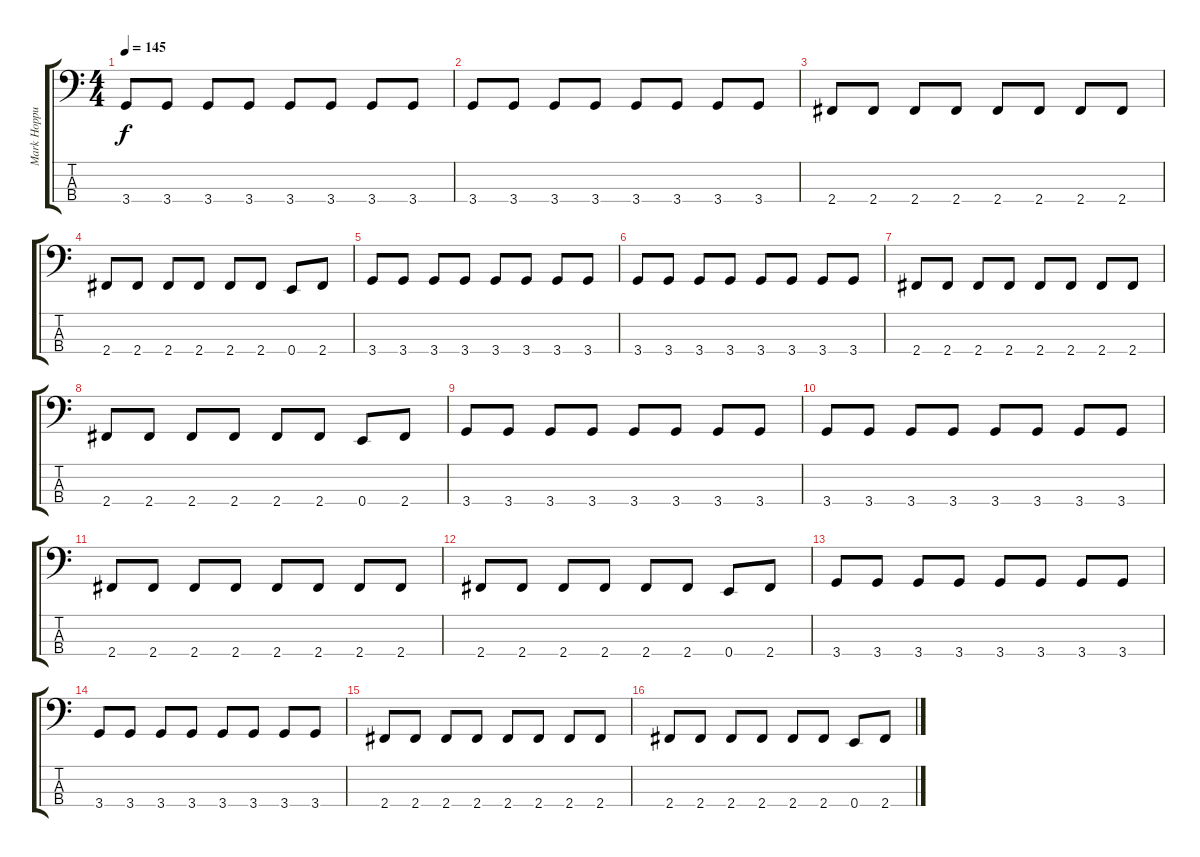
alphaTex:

\track ("Mark Hoppus (Bass)" "Mark Hoppu") {instrument electricbasspick}
\staff {score tabs}
\tuning (G2 D2 A1 E1) {hide}
\ts (4 4)
\tempo 145
\clef f4
\ks c
3.4.8{dy f} 3.4.8 3.4.8 3.4.8 3.4.8 3.4.8 3.4.8 3.4.8 |
3.4.8 3.4.8 3.4.8 3.4.8 3.4.8 3.4.8 3.4.8 3.4.8 |
2.4.8 2.4.8 2.4.8 2.4.8 2.4.8 2.4.8 2.4.8 2.4.8 |
2.4.8 2.4.8 2.4.8 2.4.8 2.4.8 2.4.8 0.4.8 2.4.8 |
3.4.8 3.4.8 3.4.8 3.4.8 3.4.8 3.4.8 3.4.8 3.4.8 |
3.4.8 3.4.8 3.4.8 3.4.8 3.4.8 3.4.8 3.4.8 3.4.8 |
2.4.8 2.4.8 2.4.8 2.4.8 2.4.8 2.4.8 2.4.8 2.4.8 |
2.4.8 2.4.8 2.4.8 2.4.8 2.4.8 2.4.8 0.4.8 2.4.8 |
3.4.8 3.4.8 3.4.8 3.4.8 3.4.8 3.4.8 3.4.8 3.4.8 |
3.4.8 3.4.8 3.4.8 3.4.8 3.4.8 3.4.8 3.4.8 3.4.8 |
2.4.8{volume 12} 2.4.8 2.4.8 2.4.8 2.4.8 2.4.8 2.4.8 2.4.8 |
2.4.8 2.4.8 2.4.8 2.4.8 2.4.8 2.4.8 0.4.8 2.4.8 |
3.4.8{volume 10} 3.4.8 3.4.8 3.4.8 3.4.8 3.4.8 3.4.8 3.4.8 |
3.4.8 3.4.8 3.4.8 3.4.8 3.4.8 3.4.8 3.4.8 3.4.8 |
2.4.8{volume 5} 2.4.8 2.4.8 2.4.8 2.4.8 2.4.8 2.4.8 2.4.8 |
2.4.8{volume 0} 2.4.8 2.4.8 2.4.8 2.4.8 2.4.8 0.4.8 2.4.8
